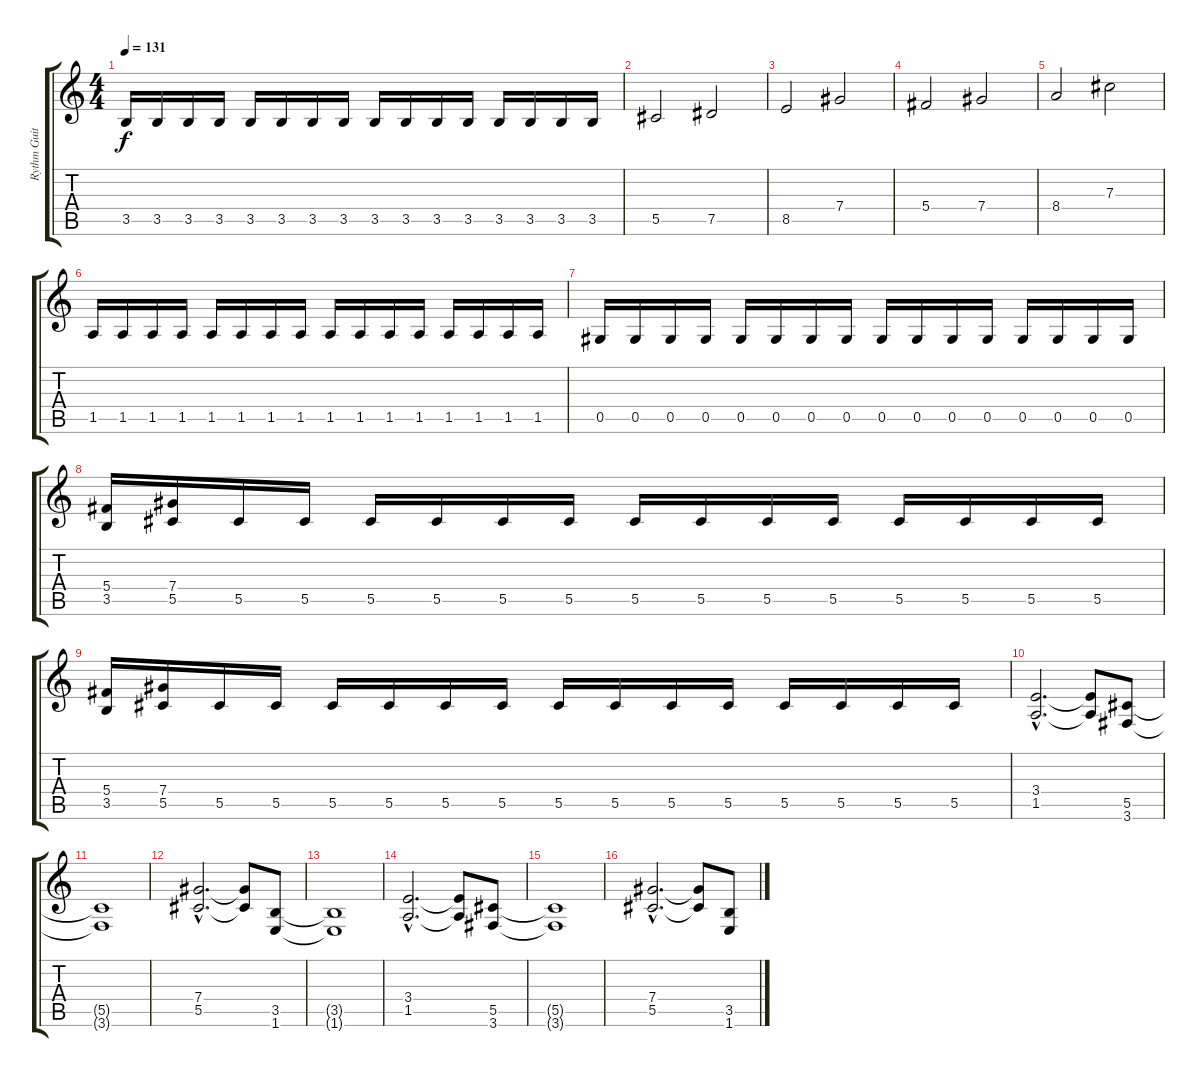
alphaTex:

\track ("Rythm Guitar" "Rythm Guit") {instrument distortionguitar}
\staff {score tabs}
\tuning (Eb4 Bb3 Gb3 Db3 Ab2 Eb2) {hide}
\ts (4 4)
\tempo 131
\clef g2
\ks c
3.5.16{dy f} 3.5.16 3.5.16 3.5.16 3.5.16 3.5.16 3.5.16 3.5.16 3.5.16 3.5.16 3.5.16 3.5.16 3.5.16 3.5.16 3.5.16 3.5.16 |
\section ("" "")
5.5.2 7.5.2 |
8.5.2 7.4.2 |
5.4.2 7.4.2 |
8.4.2 7.3.2 |
\section ("" "")
1.5.16 1.5.16 1.5.16 1.5.16 1.5.16 1.5.16 1.5.16 1.5.16 1.5.16 1.5.16 1.5.16 1.5.16 1.5.16 1.5.16 1.5.16 1.5.16 |
0.5.16 0.5.16 0.5.16 0.5.16 0.5.16 0.5.16 0.5.16 0.5.16 0.5.16 0.5.16 0.5.16 0.5.16 0.5.16 0.5.16 0.5.16 0.5.16 |
(5.4 3.5).16 (7.4 5.5).16 5.5.16 5.5.16 5.5.16 5.5.16 5.5.16 5.5.16 5.5.16 5.5.16 5.5.16 5.5.16 5.5.16 5.5.16 5.5.16 5.5.16 |
(5.4 3.5).16 (7.4 5.5).16 5.5.16 5.5.16 5.5.16 5.5.16 5.5.16 5.5.16 5.5.16 5.5.16 5.5.16 5.5.16 5.5.16 5.5.16 5.5.16 5.5.16 |
\section ("" "")
(3.4{hac} 1.5{hac}).2{d} (3.4{t} 1.5{t}).8 (5.5 3.6).8 |
(5.5{t} 3.6{t}).1 |
(7.4{hac} 5.5{hac}).2{d} (7.4{t} 5.5{t}).8 (3.5 1.6).8 |
(3.5{t} 1.6{t}).1 |
(3.4{hac} 1.5{hac}).2{d} (3.4{t} 1.5{t}).8 (5.5 3.6).8 |
(5.5{t} 3.6{t}).1 |
(7.4{hac} 5.5{hac}).2{d} (7.4{t} 5.5{t}).8 (3.5 1.6).8
